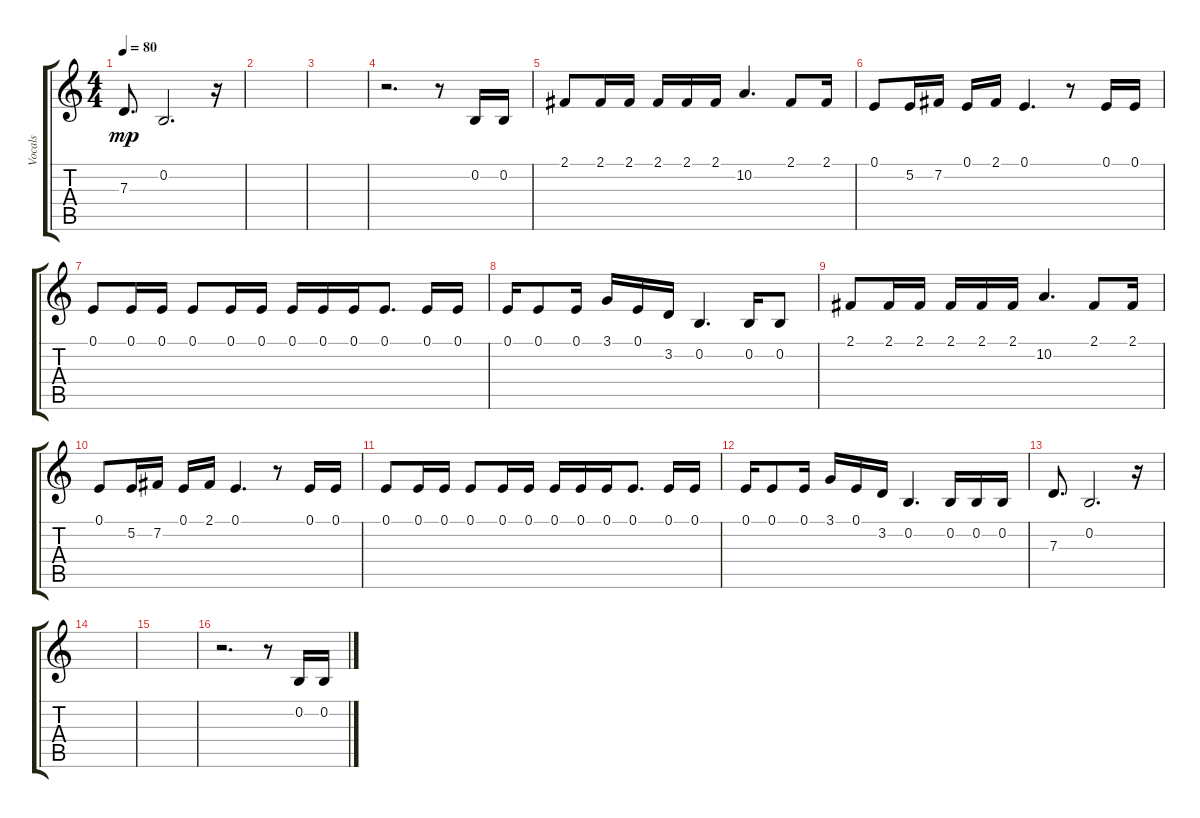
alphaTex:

\track ("Vocals" "Vocals") {instrument altosax}
\staff {score tabs}
\tuning (E4 B3 G3 D3 A2 E2) {hide}
\ts (4 4)
\tempo 80
\clef g2
\ks c
7.3.8{d dy mp} 0.2.2{d} r.16 |
|
|
r.2{d} r.8 0.2.16 0.2.16 |
2.1.8 2.1.16 2.1.16 2.1.16 2.1.16 2.1.16 10.2.4{d} 2.1.8 2.1.16 |
0.1.8 5.2.16 7.2.16 0.1.16 2.1.16 0.1.4{d} r.8 0.1.16 0.1.16 |
0.1.8 0.1.16 0.1.16 0.1.8 0.1.16 0.1.16 0.1.16 0.1.16 0.1.16 0.1.8{d} 0.1.16 0.1.16 |
0.1.16 0.1.8 0.1.16 3.1.16 0.1.16 3.2.16 0.2.4{d} 0.2.16 0.2.8 |
2.1.8 2.1.16 2.1.16 2.1.16 2.1.16 2.1.16 10.2.4{d} 2.1.8 2.1.16 |
0.1.8 5.2.16 7.2.16 0.1.16 2.1.16 0.1.4{d} r.8 0.1.16 0.1.16 |
0.1.8 0.1.16 0.1.16 0.1.8 0.1.16 0.1.16 0.1.16 0.1.16 0.1.16 0.1.8{d} 0.1.16 0.1.16 |
0.1.16 0.1.8 0.1.16 3.1.16 0.1.16 3.2.16 0.2.4{d} 0.2.16 0.2.16 0.2.16 |
7.3.8{d} 0.2.2{d} r.16 |
|
|
r.2{d} r.8 0.2.16 0.2.16
